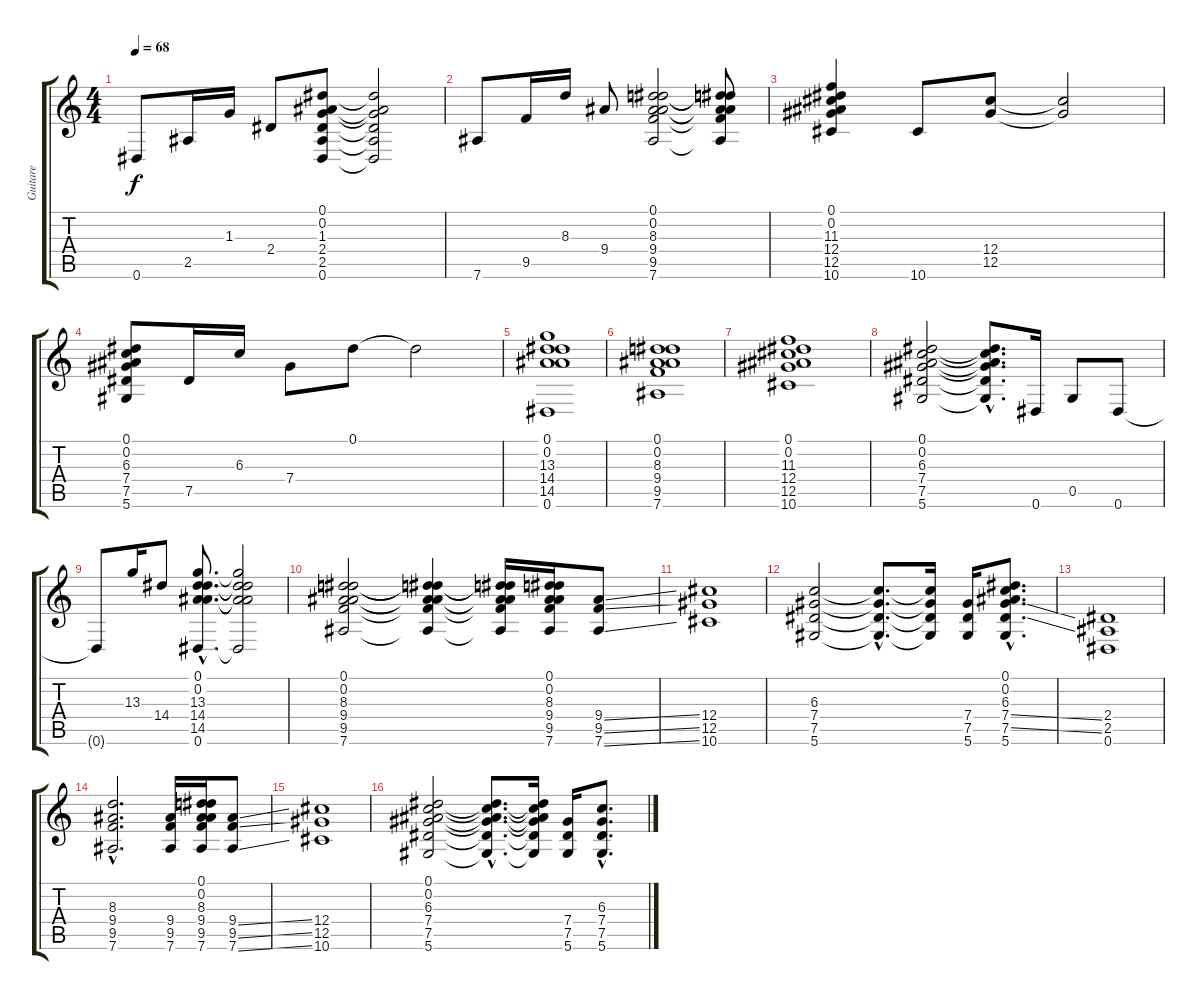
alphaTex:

\track ("Guitare" "Guitare") {instrument acousticguitarsteel}
\staff {score tabs}
\tuning (Eb4 Bb3 Gb3 Db3 Ab2 Eb2) {hide}
\ts (4 4)
\tempo 68
\clef g2
\ks c
0.6.8{dy f instrument acousticguitarsteel} 2.5.16 1.3.16 2.4.8 (0.1 0.2 1.3 2.4 2.5 0.6).8 (0.1{t} 0.2{t} 1.3{t} 2.4{t} 2.5{t} 0.6{t}).2 |
7.6.8 9.5.16 8.3.16 9.4.8 (0.1 0.2 8.3 9.4 9.5 7.6).2 (0.1{t} 0.2{t} 8.3{t} 9.4{t} 9.5{t} 7.6{t}).8 |
(0.1 0.2 11.3 12.4 12.5 10.6).4 10.6.8 (12.4 12.5).8 (12.4{t} 12.5{t}).2 |
(0.1 0.2 6.3 7.4 7.5 5.6).8 7.5.16 6.3.16 7.4.8 0.1.8 0.1{t}.2 |
(0.1 0.2 13.3 14.4 14.5 0.6).1 |
(0.1 0.2 8.3 9.4 9.5 7.6).1 |
(0.1 0.2 11.3 12.4 12.5 10.6).1 |
(0.1 0.2 6.3 7.4 7.5 5.6).2 (0.1{hac t} 0.2{hac t} 6.3{hac t} 7.4{hac t} 7.5{hac t} 5.6{hac t}).8{d} 0.6.16 0.5.8 0.6.8 |
0.6{t}.8 13.3.16 14.4.8 (0.1{hac} 0.2{hac} 13.3{hac} 14.4{hac} 14.5{hac} 0.6{hac}).8{d} (0.1{t} 0.2{t} 13.3{t} 14.4{t} 14.5{t} 0.6{t}).2 |
(0.1 0.2 8.3 9.4 9.5 7.6).2 (0.1{t} 0.2{t} 8.3{t} 9.4{t} 9.5{t} 7.6{t}).4 (0.1{t} 0.2{t} 8.3{t} 9.4{t} 9.5{t} 7.6{t}).16 (0.1 0.2 8.3 9.4 9.5 7.6).16 (9.4{ss} 9.5{ss} 7.6{ss}).8 |
(12.4 12.5 10.6).1 |
(6.3 7.4 7.5 5.6).2 (6.3{hac t} 7.4{hac t} 7.5{hac t} 5.6{hac t}).8{d} (6.3{t} 7.4{t} 7.5{t} 5.6{t}).16 (7.4 7.5 5.6).16 (0.1{hac} 0.2{hac} 6.3{hac} 7.4{ss hac} 7.5{ss hac} 5.6{hac}).8{d} |
(2.4 2.5 0.6).1 |
(8.3{hac} 9.4{hac} 9.5{hac} 7.6{hac}).2{d} (9.4 9.5 7.6).16 (0.1 0.2 8.3 9.4 9.5 7.6).16 (9.4{ss} 9.5{ss} 7.6{ss}).8 |
(12.4 12.5 10.6).1 |
(0.1 0.2 6.3 7.4 7.5 5.6).2 (0.1{hac t} 0.2{hac t} 6.3{hac t} 7.4{hac t} 7.5{hac t} 5.6{hac t}).8{d} (0.1{t} 0.2{t} 6.3{t} 7.4{t} 7.5{t} 5.6{t}).16 (7.4 7.5 5.6).16 (6.3{hac} 7.4{ss hac} 7.5{ss hac} 5.6{hac}).8{d}
